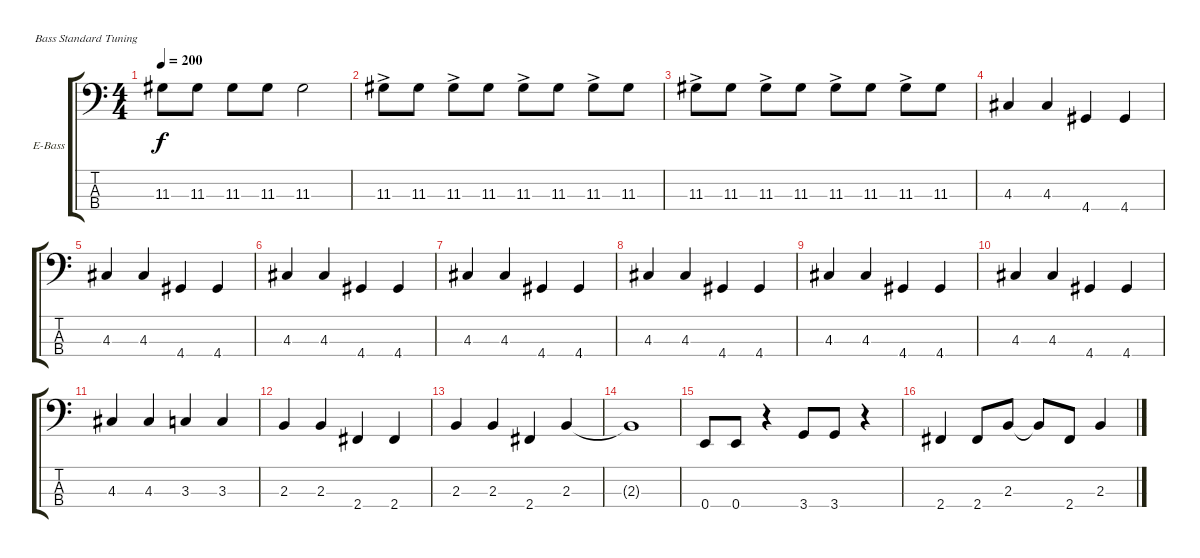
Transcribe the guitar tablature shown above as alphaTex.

\defaultSystemsLayout 4
\bracketExtendMode groupsimilarinstruments
\firstSystemTrackNameOrientation horizontal
\otherSystemsTrackNameOrientation horizontal
\track ("Electric Bass" "E-Bass") {instrument electricbassfinger}
\staff {score tabs}
\tuning (G2 D2 A1 E1)
\ts (4 4)
\tempo 200
\clef f4
\ks c
11.3.8{dy f} 11.3.8 11.3.8 11.3.8 11.3.2 |
11.3{ac}.8 11.3.8 11.3{ac}.8 11.3.8 11.3{ac}.8 11.3.8 11.3{ac}.8 11.3.8 |
11.3{ac}.8 11.3.8 11.3{ac}.8 11.3.8 11.3{ac}.8 11.3.8 11.3{ac}.8 11.3.8 |
4.3.4 4.3.4 4.4.4 4.4.4 |
4.3.4 4.3.4 4.4.4 4.4.4 |
4.3.4 4.3.4 4.4.4 4.4.4 |
4.3.4 4.3.4 4.4.4 4.4.4 |
4.3.4 4.3.4 4.4.4 4.4.4 |
4.3.4 4.3.4 4.4.4 4.4.4 |
4.3.4 4.3.4 4.4.4 4.4.4 |
4.3.4 4.3.4 3.3.4 3.3.4 |
2.3.4 2.3.4 2.4.4 2.4.4 |
2.3.4 2.3.4 2.4.4 2.3.4 |
2.3{t}.1 |
0.4.8 0.4.8 r.4 3.4.8 3.4.8 r.4 |
2.4.4 2.4.8 2.3.8 2.3{t}.8 2.4.8 2.3.4
